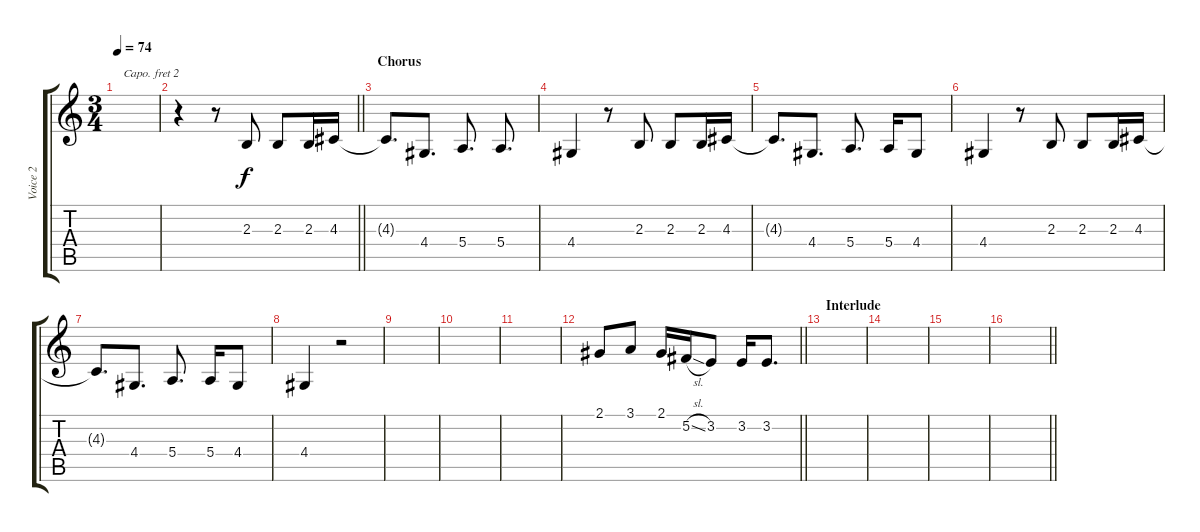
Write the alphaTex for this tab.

\track ("Voice 2" "Voice 2") {instrument clarinet}
\staff {score tabs}
\capo 2
\tuning (E4 B3 G3 D3 A2 E2) {hide}
\ts (3 4)
\tempo 74
\clef g2
\ks c
|
\barLineRight lightlight
r.4 r.8 2.3.8 2.3.8 2.3.16 4.3.16 |
\section ("" "Chorus")
4.3{t}.8{d} 4.4.8{d} 5.4.8{d} 5.4.8{d} |
4.4.4 r.8 2.3.8 2.3.8 2.3.16 4.3.16 |
4.3{t}.8{d} 4.4.8{d} 5.4.8{d} 5.4.16 4.4.8 |
4.4.4 r.8 2.3.8 2.3.8 2.3.16 4.3.16 |
4.3{t}.8{d} 4.4.8{d} 5.4.8{d} 5.4.16 4.4.8 |
4.4.4 r.2 |
|
|
|
\barLineRight lightlight
2.1.8 3.1.8 2.1.16 5.2{sl}.16 3.2.8 3.2.16 3.2.8{d} |
\section ("" "Interlude")
|
|
|
\barLineRight lightlight
